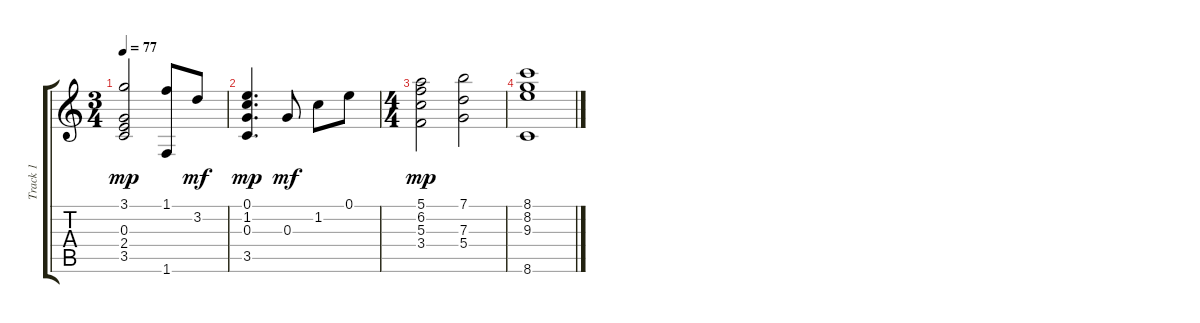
\track ("Track 1" "Track 1") {instrument acousticguitarsteel}
\staff {score tabs}
\tuning (E4 B3 G3 D3 A2 E2) {hide}
\ts (3 4)
\tempo 77
\clef g2
\ks c
(3.1 0.3 2.4 3.5).2{dy mp} (1.1 1.6).8 3.2.8{dy mf} |
(0.1 1.2 0.3 3.5).4{d dy mp} 0.3.8{dy mf} 1.2.8 0.1.8 |
\ts (4 4)
(5.1 6.2 5.3 3.4).2{dy mp} (7.1 7.3 5.4).2 |
(8.1 8.2 9.3 8.6).1
